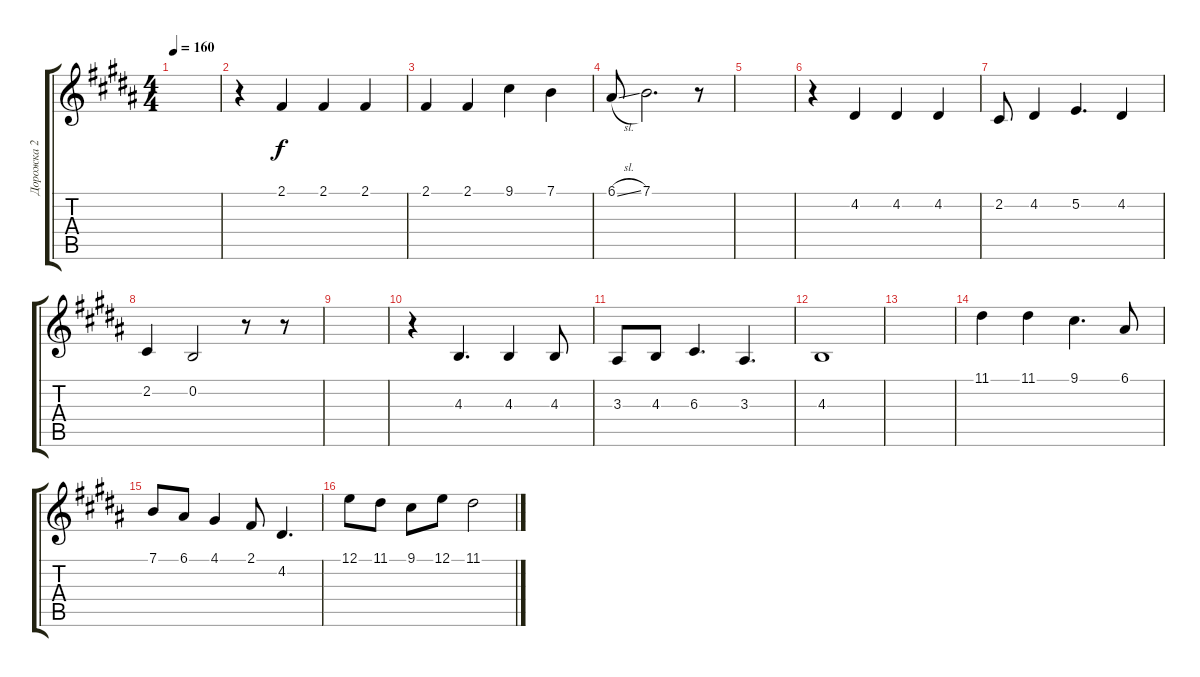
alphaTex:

\track ("Дорожка 2" "Дорожка 2") {instrument flute}
\staff {score tabs}
\tuning (E4 B3 G3 D3 A2 E2) {hide}
\ts (4 4)
\tempo 160
\clef g2
\ks b
|
r.4 2.1.4 2.1.4 2.1.4 |
2.1.4 2.1.4 9.1.4 7.1.4 |
6.1{sl}.8 7.1.2{d} r.8 |
|
r.4 4.2.4 4.2.4 4.2.4 |
2.2.8 4.2.4 5.2.4{d} 4.2.4 |
2.2.4 0.2.2 r.8 r.8 |
|
r.4 4.3.4{d} 4.3.4 4.3.8 |
3.3.8 4.3.8 6.3.4{d} 3.3.4{d} |
4.3.1 |
|
11.1.4 11.1.4 9.1.4{d} 6.1.8 |
7.1.8 6.1.8 4.1.4 2.1.8 4.2.4{d} |
12.1.8 11.1.8 9.1.8 12.1.8 11.1.2
